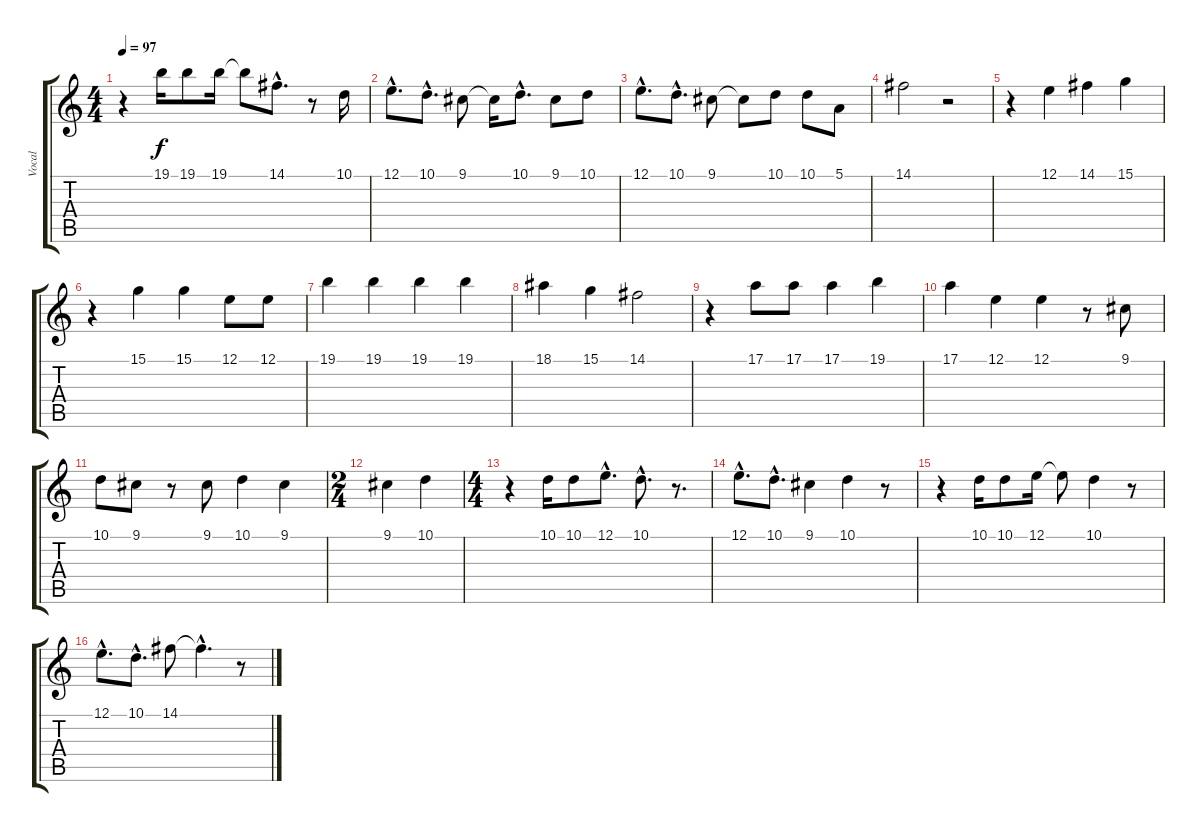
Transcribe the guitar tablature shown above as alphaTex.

\track ("Vocal" "Vocal") {instrument lead6voice}
\staff {score tabs}
\tuning (E4 B3 G3 D3 A2 E2) {hide}
\ts (4 4)
\tempo 97
\clef g2
\ks c
r.4{dy f} 19.1.16 19.1.8 19.1.16 19.1{t}.8 14.1{hac}.8{d} r.8 10.1.16 |
12.1{hac}.8{d} 10.1{hac}.8{d} 9.1.8 9.1{t}.16 10.1{hac}.8{d} 9.1.8 10.1.8 |
12.1{hac}.8{d} 10.1{hac}.8{d} 9.1.8 9.1{t}.8 10.1.8 10.1.8 5.1.8 |
14.1.2 r.2 |
r.4 12.1.4 14.1.4 15.1.4 |
r.4 15.1.4 15.1.4 12.1.8 12.1.8 |
19.1.4 19.1.4 19.1.4 19.1.4 |
18.1.4 15.1.4 14.1.2 |
r.4 17.1.8 17.1.8 17.1.4 19.1.4 |
17.1.4 12.1.4 12.1.4 r.8 9.1.8 |
10.1.8 9.1.8 r.8 9.1.8 10.1.4 9.1.4 |
\ts (2 4)
9.1.4 10.1.4 |
\ts (4 4)
r.4 10.1.16 10.1.8 12.1{hac}.8{d} 10.1{hac}.8{d} r.8{d} |
12.1{hac}.8{d} 10.1{hac}.8{d} 9.1.4 10.1.4 r.8 |
r.4 10.1.16 10.1.8 12.1.16 12.1{t}.8 10.1.4 r.8 |
12.1{hac}.8{d} 10.1{hac}.8{d} 14.1.8 14.1{hac t}.4{d} r.8
